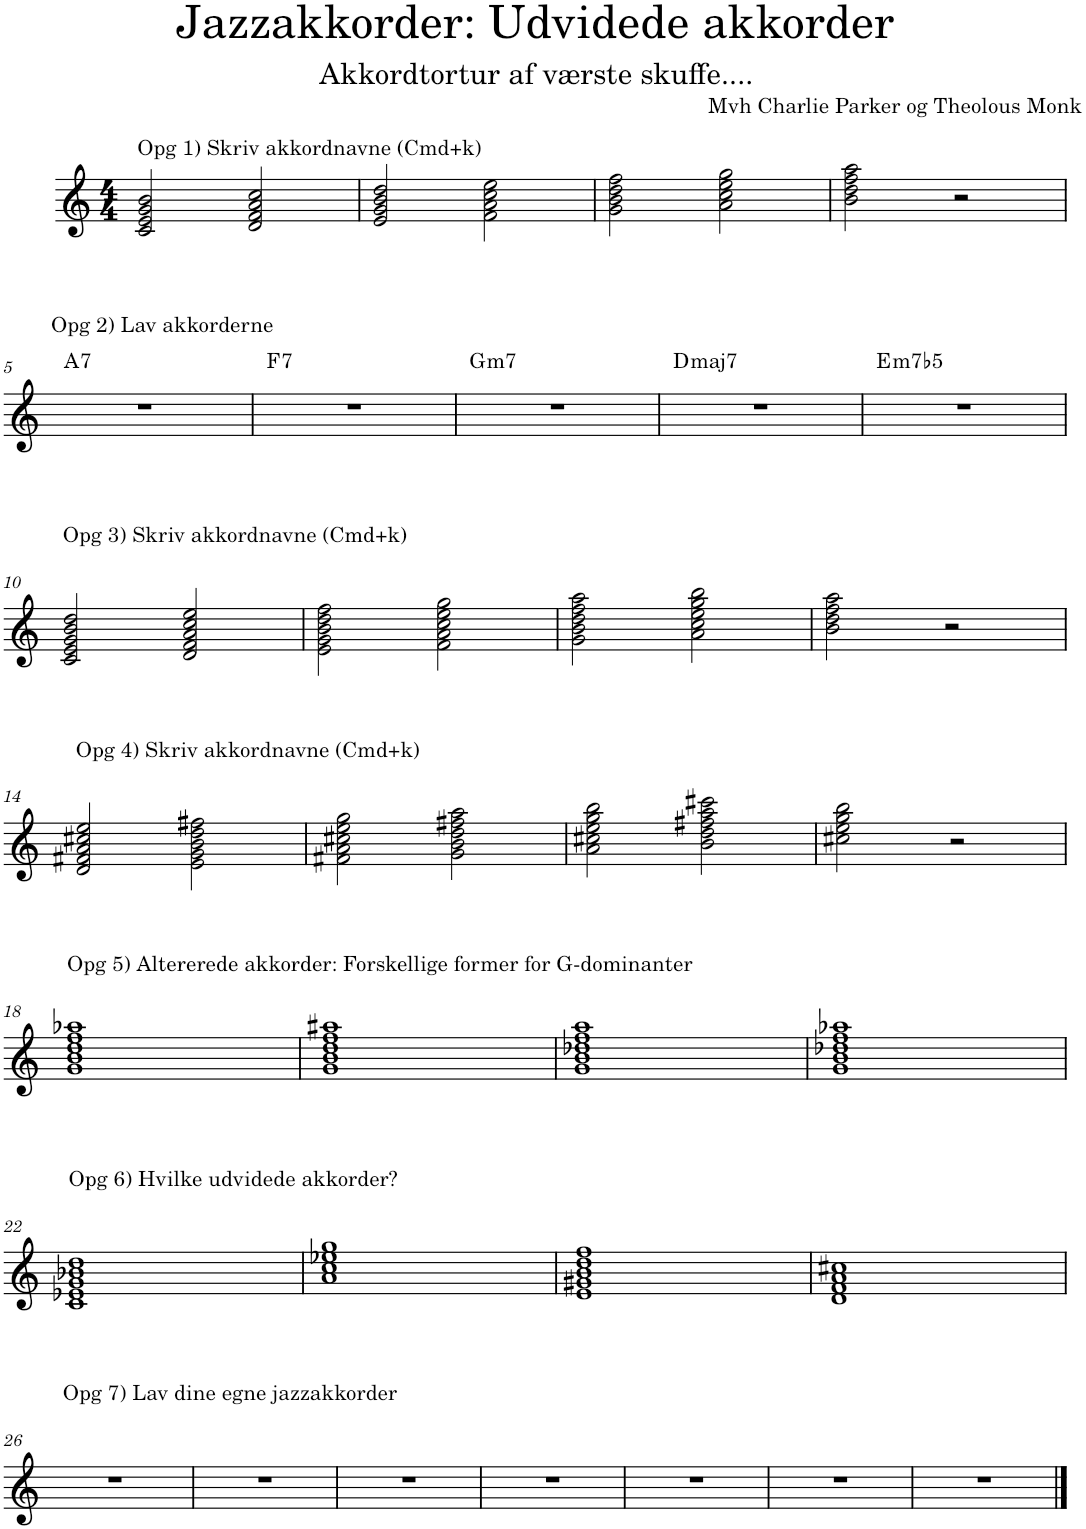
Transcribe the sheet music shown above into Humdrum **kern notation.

**kern	**harte
*part1	*part1
*staff1	*
*I"Piano	*
*clefG2	*
*k[]	*
*M4/4	*
=1	=1
!LO:TX:a:t=Opg 1) Skriv akkordnavne (Cmd+k)	!
2c/ 2e/ 2g/ 2b/	.
2d/ 2f/ 2a/ 2cc/	.
=2	=2
2e/ 2g/ 2b/ 2dd/	.
2f\ 2a\ 2cc\ 2ee\	.
=3	=3
2g\ 2b\ 2dd\ 2ff\	.
2a\ 2cc\ 2ee\ 2gg\	.
=4	=4
2b\ 2dd\ 2ff\ 2aa\	.
2r	.
!!LO:LB:g=z
=5	=5
!LO:TX:a:t=Opg 2) Lav akkorderne	!LO:H:kt=7
1r	A:7
=6	=6
!	!LO:H:kt=7
1r	F:7
=7	=7
!	!LO:H:kt=m7
1r	G:min7
=8	=8
!	!LO:H:kt=maj7
1r	D:maj7
=9	=9
!	!LO:H:kt=m7b5
1r	E:hdim7
!!LO:LB:g=z
=10	=10
!LO:TX:a:t=Opg 3) Skriv akkordnavne (Cmd+k)	!
2c/ 2e/ 2g/ 2b/ 2dd/	.
2d/ 2f/ 2a/ 2cc/ 2ee/	.
=11	=11
2e\ 2g\ 2b\ 2dd\ 2ff\	.
2f\ 2a\ 2cc\ 2ee\ 2gg\	.
=12	=12
2g\ 2b\ 2dd\ 2ff\ 2aa\	.
2a\ 2cc\ 2ee\ 2gg\ 2bb\	.
=13	=13
2b\ 2dd\ 2ff\ 2aa\	.
2r	.
!!LO:LB:g=z
=14	=14
!LO:TX:a:t=Opg 4) Skriv akkordnavne (Cmd+k)	!
2d/ 2f#X/ 2a/ 2cc#X/ 2ee/	.
2e\ 2g\ 2b\ 2dd\ 2ff#X\	.
=15	=15
2f#X\ 2a\ 2cc#X\ 2ee\ 2gg\	.
2g\ 2b\ 2dd\ 2ff#X\ 2aa\	.
=16	=16
2a\ 2cc#X\ 2ee\ 2gg\ 2bb\	.
2b\ 2dd\ 2ff#X\ 2aa\ 2ccc#X\	.
=17	=17
2cc#X\ 2ee\ 2gg\ 2bb\	.
2r	.
!!LO:LB:g=z
=18	=18
!LO:TX:a:t=Opg 5) Altererede akkorder&colon; Forskellige former for G-dominanter	!
1g 1b 1dd 1ff 1aa-X	.
=19	=19
1g 1b 1dd 1ff 1aa#X	.
=20	=20
1g 1b 1dd-X 1ff 1aa	.
=21	=21
1g 1b 1dd-X 1ff 1aa-X	.
!!LO:LB:g=z
=22	=22
!LO:TX:a:t=Opg 6) Hvilke udvidede akkorder?	!
1c 1e-X 1g 1b-X 1dd	.
=23	=23
1a 1cc 1ee-X 1gg	.
=24	=24
1e 1g#X 1b 1dd 1ff	.
=25	=25
1d 1f 1a 1cc#X	.
!!LO:LB:g=z
=26	=26
!LO:TX:a:t=Opg 7) Lav dine egne jazzakkorder	!
1r	.
=27	=27
1r	.
=28	=28
1r	.
=29	=29
1r	.
=30	=30
1r	.
=31	=31
1r	.
=32	=32
1r	.
==	==
*-	*-
